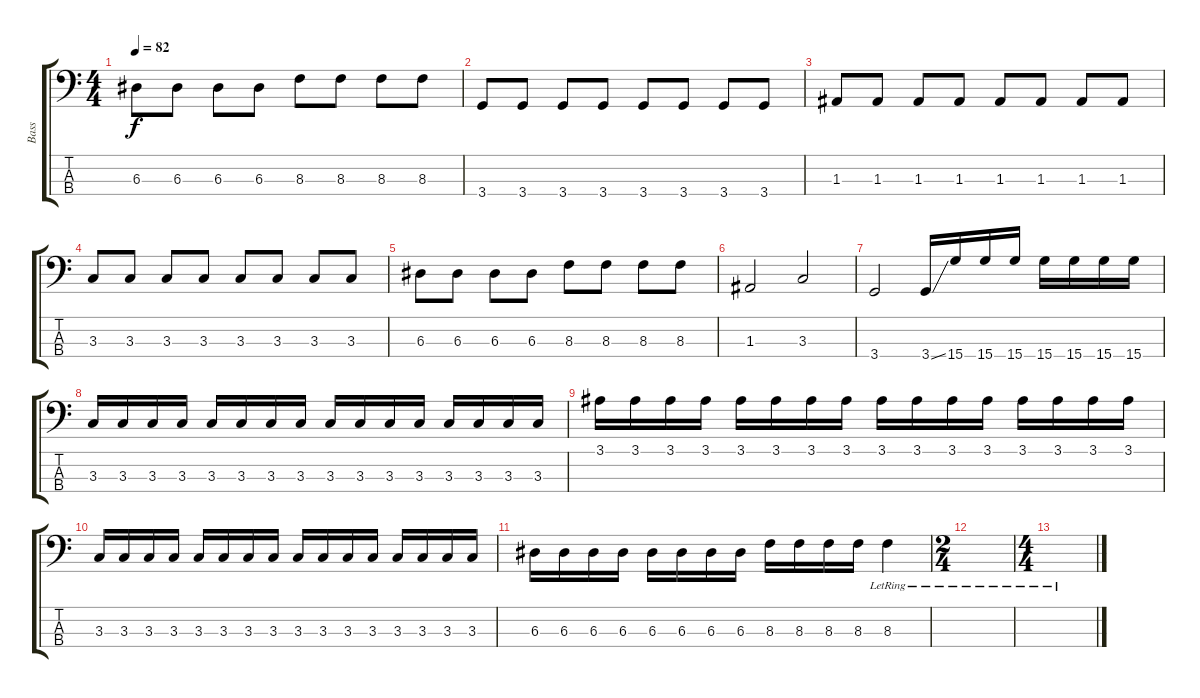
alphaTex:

\track ("Bass" "Bass") {instrument electricbassfinger}
\staff {score tabs}
\tuning (G2 D2 A1 E1) {hide}
\ts (4 4)
\tempo 82
\clef f4
\ks c
6.3.8{dy f} 6.3.8 6.3.8 6.3.8 8.3.8 8.3.8 8.3.8 8.3.8 |
3.4.8 3.4.8 3.4.8 3.4.8 3.4.8 3.4.8 3.4.8 3.4.8 |
1.3.8 1.3.8 1.3.8 1.3.8 1.3.8 1.3.8 1.3.8 1.3.8 |
3.3.8 3.3.8 3.3.8 3.3.8 3.3.8 3.3.8 3.3.8 3.3.8 |
6.3.8 6.3.8 6.3.8 6.3.8 8.3.8 8.3.8 8.3.8 8.3.8 |
1.3.2 3.3.2 |
3.4.2 3.4{ss}.16 15.4.16 15.4.16 15.4.16 15.4.16 15.4.16 15.4.16 15.4.16 |
3.3.16 3.3.16 3.3.16 3.3.16 3.3.16 3.3.16 3.3.16 3.3.16 3.3.16 3.3.16 3.3.16 3.3.16 3.3.16 3.3.16 3.3.16 3.3.16 |
3.1.16 3.1.16 3.1.16 3.1.16 3.1.16 3.1.16 3.1.16 3.1.16 3.1.16 3.1.16 3.1.16 3.1.16 3.1.16 3.1.16 3.1.16 3.1.16 |
3.3.16 3.3.16 3.3.16 3.3.16 3.3.16 3.3.16 3.3.16 3.3.16 3.3.16 3.3.16 3.3.16 3.3.16 3.3.16 3.3.16 3.3.16 3.3.16 |
6.3.16 6.3.16 6.3.16 6.3.16 6.3.16 6.3.16 6.3.16 6.3.16 8.3.16 8.3.16 8.3.16 8.3.16 8.3{lr}.4 |
\ts (2 4)
|
\ts (4 4)
